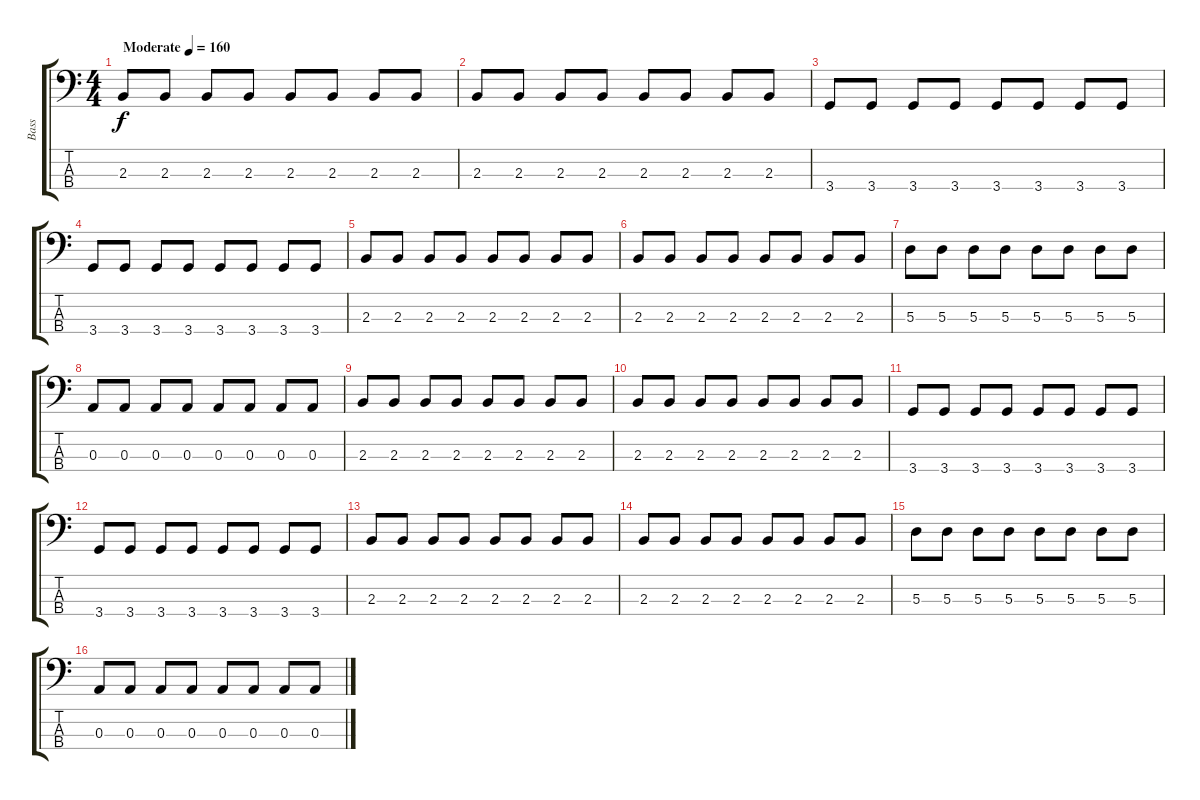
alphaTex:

\track ("Bass" "Bass") {instrument electricbasspick}
\staff {score tabs}
\tuning (G2 D2 A1 E1) {hide}
\ts (4 4)
\tempo (160 "Moderate")
\clef f4
\ks c
2.3.8{dy f instrument electricbasspick} 2.3.8 2.3.8 2.3.8 2.3.8 2.3.8 2.3.8 2.3.8 |
2.3.8 2.3.8 2.3.8 2.3.8 2.3.8 2.3.8 2.3.8 2.3.8 |
3.4.8 3.4.8 3.4.8 3.4.8 3.4.8 3.4.8 3.4.8 3.4.8 |
3.4.8 3.4.8 3.4.8 3.4.8 3.4.8 3.4.8 3.4.8 3.4.8 |
2.3.8 2.3.8 2.3.8 2.3.8 2.3.8 2.3.8 2.3.8 2.3.8 |
2.3.8 2.3.8 2.3.8 2.3.8 2.3.8 2.3.8 2.3.8 2.3.8 |
5.3.8 5.3.8 5.3.8 5.3.8 5.3.8 5.3.8 5.3.8 5.3.8 |
0.3.8 0.3.8 0.3.8 0.3.8 0.3.8 0.3.8 0.3.8 0.3.8 |
2.3.8 2.3.8 2.3.8 2.3.8 2.3.8 2.3.8 2.3.8 2.3.8 |
2.3.8 2.3.8 2.3.8 2.3.8 2.3.8 2.3.8 2.3.8 2.3.8 |
3.4.8 3.4.8 3.4.8 3.4.8 3.4.8 3.4.8 3.4.8 3.4.8 |
3.4.8 3.4.8 3.4.8 3.4.8 3.4.8 3.4.8 3.4.8 3.4.8 |
2.3.8 2.3.8 2.3.8 2.3.8 2.3.8 2.3.8 2.3.8 2.3.8 |
2.3.8 2.3.8 2.3.8 2.3.8 2.3.8 2.3.8 2.3.8 2.3.8 |
5.3.8 5.3.8 5.3.8 5.3.8 5.3.8 5.3.8 5.3.8 5.3.8 |
0.3.8 0.3.8 0.3.8 0.3.8 0.3.8 0.3.8 0.3.8 0.3.8
